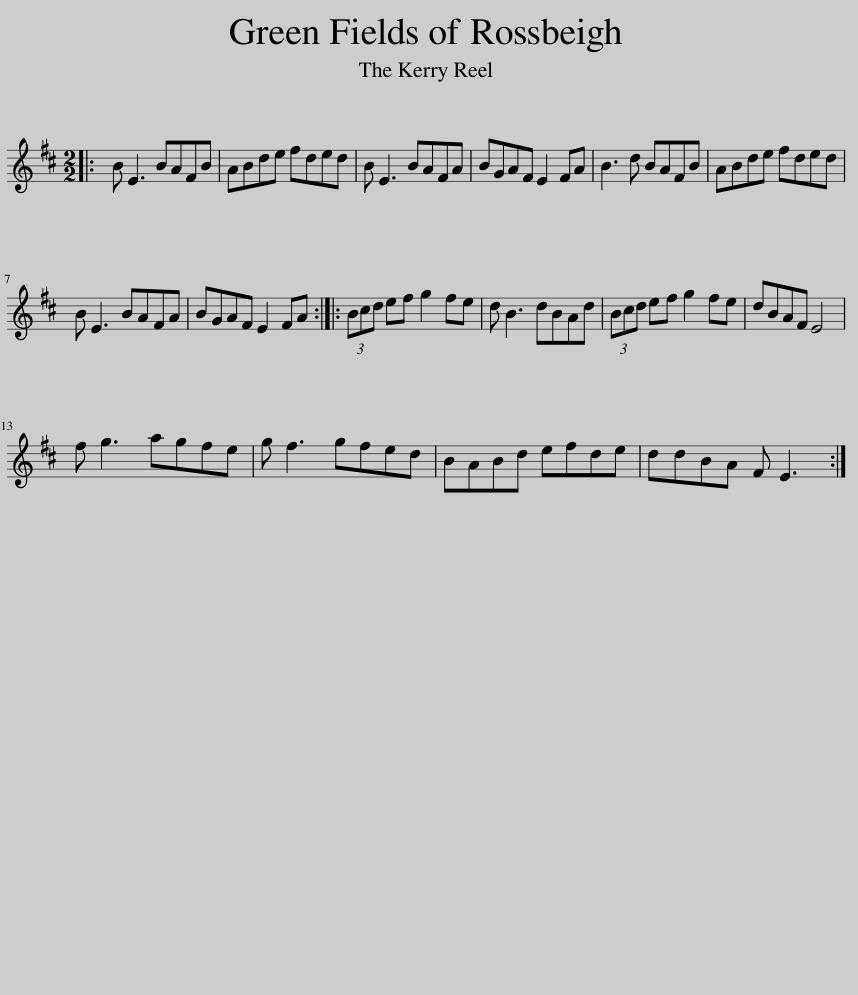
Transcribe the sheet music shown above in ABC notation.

X:1
L:1/8
M:2/2
I:linebreak $
K:D
V:1 treble
V:1
|: B E3 BAFB | ABde fded | B E3 BAFA | BGAF E2 FA | B3 d BAFB | %5
 ABde fded |$ B E3 BAFA | BGAF E2 FA :: (3Bcd ef g2 fe | d B3 dBAd | %10
 (3Bcd ef g2 fe | dBAF E4 |$ f g3 agfe | g f3 gfed | BABd efde | %15
 ddBA F E3 :| %16
